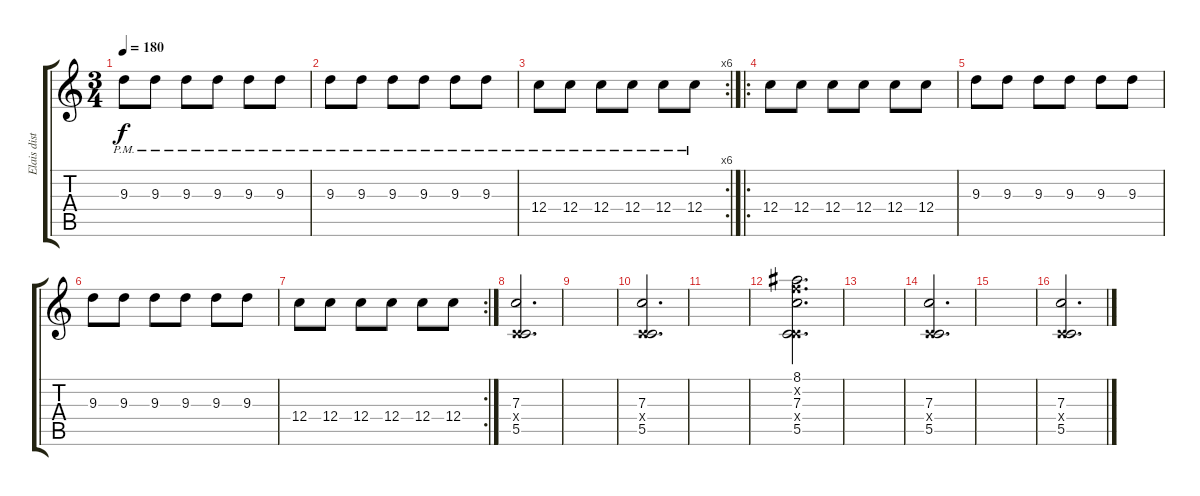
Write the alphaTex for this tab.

\track ("Elais dist." "Elais dist") {instrument distortionguitar}
\staff {score tabs}
\tuning (D4 A3 F3 C3 G2 C2) {hide}
\ts (3 4)
\tempo 180
\clef g2
\ks c
9.3{pm}.8{dy f} 9.3{pm}.8 9.3{pm}.8 9.3{pm}.8 9.3{pm}.8 9.3{pm}.8 |
9.3{pm}.8 9.3{pm}.8 9.3{pm}.8 9.3{pm}.8 9.3{pm}.8 9.3{pm}.8 |
\rc 6
12.4{pm}.8 12.4{pm}.8 12.4{pm}.8 12.4{pm}.8 12.4{pm}.8 12.4{pm}.8 |
\ro
12.4.8 12.4.8 12.4.8 12.4.8 12.4.8 12.4.8 |
9.3.8 9.3.8 9.3.8 9.3.8 9.3.8 9.3.8 |
9.3.8 9.3.8 9.3.8 9.3.8 9.3.8 9.3.8 |
\rc 2
12.4.8 12.4.8 12.4.8 12.4.8 12.4.8 12.4.8 |
(7.3 0.4{x} 5.5).2{d} |
|
(7.3 0.4{x} 5.5).2{d} |
|
(8.1 8.2{x} 7.3 0.4{x} 5.5).2{d} |
|
(7.3 0.4{x} 5.5).2{d} |
|
(7.3 0.4{x} 5.5).2{d}
